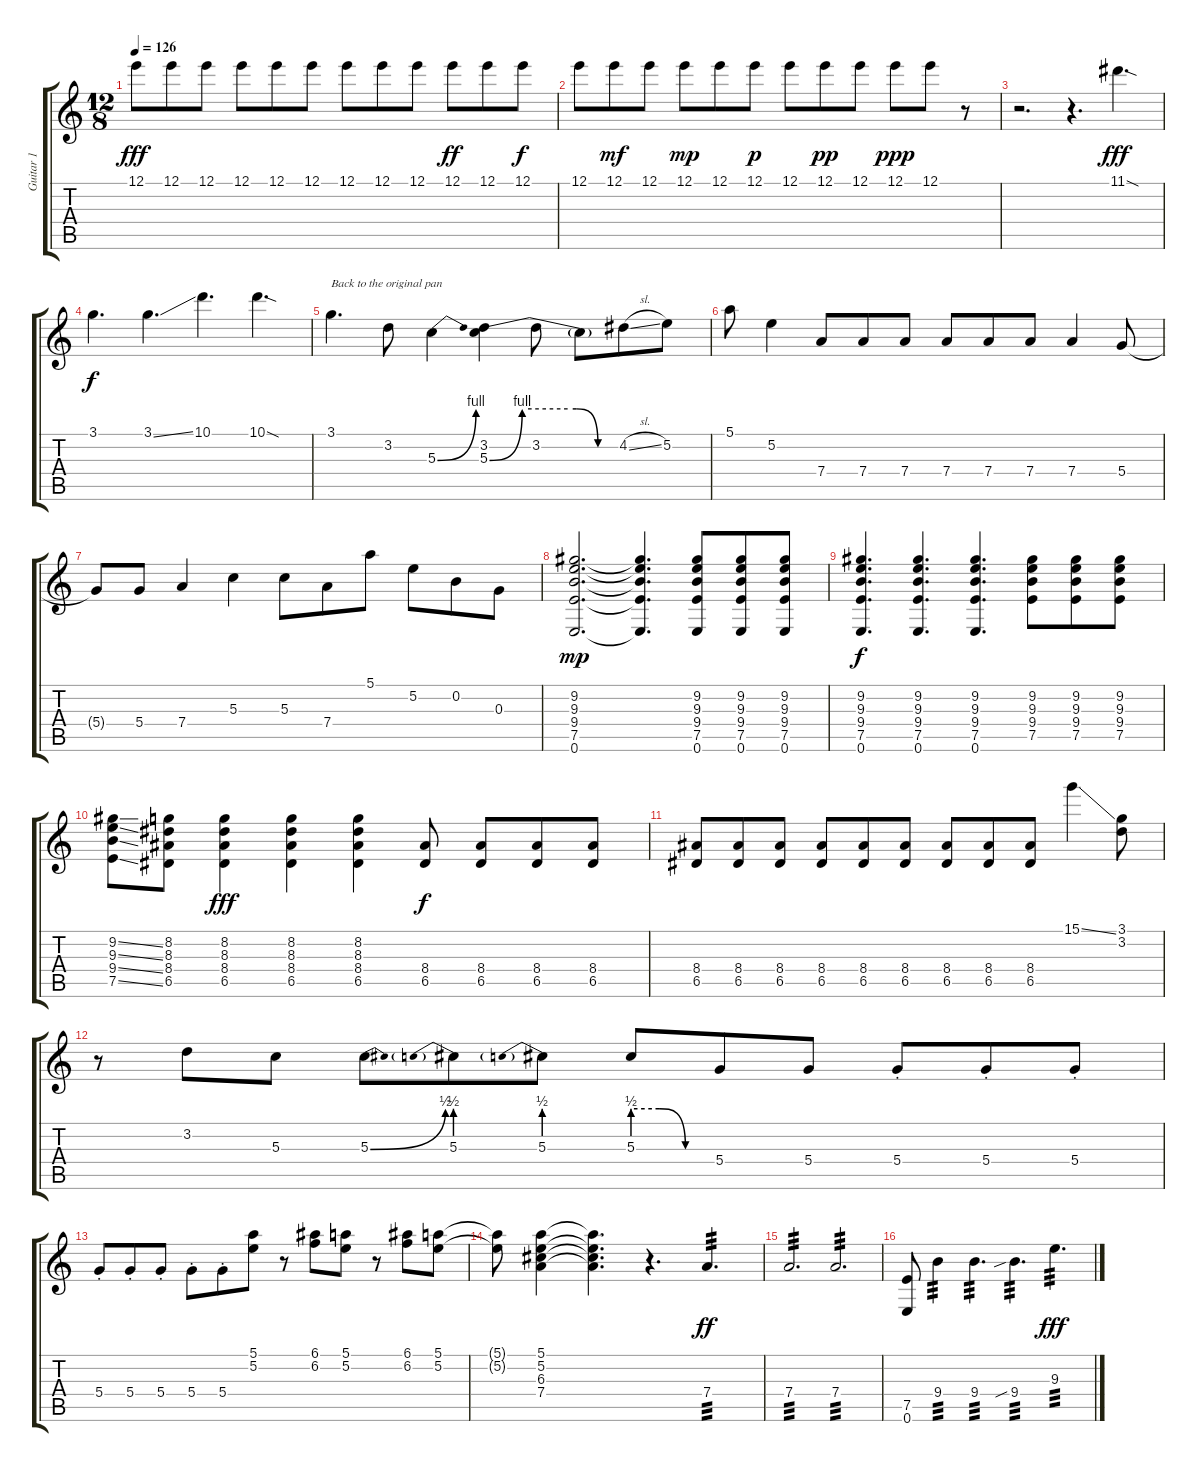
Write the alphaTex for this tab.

\track ("Guitar 1" "Guitar 1") {instrument overdrivenguitar}
\staff {score tabs}
\tuning (E4 B3 G3 D3 A2 E2) {hide}
\ts (12 8)
\tempo 126
\clef g2
\ks c
12.1.8{dy fff} 12.1.8 12.1.8 12.1.8 12.1.8 12.1.8 12.1.8 12.1.8 12.1.8 12.1.8{dy ff} 12.1.8 12.1.8{dy f} |
12.1.8 12.1.8{dy mf} 12.1.8 12.1.8{dy mp} 12.1.8 12.1.8{dy p} 12.1.8 12.1.8{dy pp} 12.1.8 12.1.8{dy ppp} 12.1.8 r.8 |
r.2{d} r.4{d} 11.1{sod}.4{d dy fff} |
3.1.4{d dy f} 3.1{ss}.4{d} 10.1.4{d} 10.1{sod}.4{d} |
3.1.4{d txt "Back to the original pan" balance 0} 3.2.8 5.3{be (bend 0 0 60 4)}.4 (3.2 5.3{be (custom 0 0 15 4 36 4 40 4 50 0 60 0)}).4 3.2.8 5.3{t}.8 4.2{sl}.8 5.2.8 |
5.1.8 5.2.4 7.4.8 7.4.8 7.4.8 7.4.8 7.4.8 7.4.8 7.4.4 5.4.8 |
5.4{t}.8 5.4.8 7.4.4 5.3.4 5.3.8 7.4.8 5.1.8 5.2.8 0.2.8 0.3.8 |
(9.2 9.3 9.4 7.5 0.6).2{d dy mp} (9.2{t} 9.3{t} 9.4{t} 7.5{t} 0.6{t}).4{d} (9.2 9.3 9.4 7.5 0.6).8 (9.2 9.3 9.4 7.5 0.6).8 (9.2 9.3 9.4 7.5 0.6).8 |
(9.2 9.3 9.4 7.5 0.6).4{d dy f} (9.2 9.3 9.4 7.5 0.6).4{d} (9.2 9.3 9.4 7.5 0.6).4{d} (9.2 9.3 9.4 7.5).8 (9.2 9.3 9.4 7.5).8 (9.2 9.3 9.4 7.5).8 |
(9.2{ss} 9.3{ss} 9.4{ss} 7.5{ss}).8 (8.2 8.3 8.4 6.5).8 (8.2 8.3 8.4 6.5).4{dy fff} (8.2 8.3 8.4 6.5).4 (8.2 8.3 8.4 6.5).4 (8.4 6.5).8{dy f} (8.4 6.5).8 (8.4 6.5).8 (8.4 6.5).8 |
(8.4 6.5).8 (8.4 6.5).8 (8.4 6.5).8 (8.4 6.5).8 (8.4 6.5).8 (8.4 6.5).8 (8.4 6.5).8 (8.4 6.5).8 (8.4 6.5).8 15.1{ss}.4 (3.1 3.2).8 |
r.8 3.2.8 5.3.8 5.3{be (bend 0 0 60 2)}.8 5.3{be (prebend 0 2 60 2)}.8 5.3{be (prebend 0 2 60 2)}.8 5.3{be (custom 0 2 20 2 40 0 60 0)}.8 5.4.8 5.4.8 5.4{st}.8 5.4{st}.8 5.4{st}.8 |
5.4{st}.8 5.4{st}.8 5.4{st}.8 5.4{st}.8 5.4{st}.8 (5.1 5.2).8 r.8 (6.1 6.2).8 (5.1 5.2).8 r.8 (6.1 6.2).8 (5.1 5.2).8 |
(5.1{t} 5.2{t}).8 (5.1 5.2 6.3 7.4).4 (5.1{t} 5.2{t} 6.3{t} 7.4{t}).4{d} r.4{d} 7.4.4{d tp 3 dy ff} |
7.4.2{d tp 3} 7.4.2{d tp 3} |
(7.5 0.6).8 9.4.4{tp 3} 9.4.4{d tp 3} 9.4{sib}.4{d tp 3} 9.3.4{d tp 3 dy fff}
